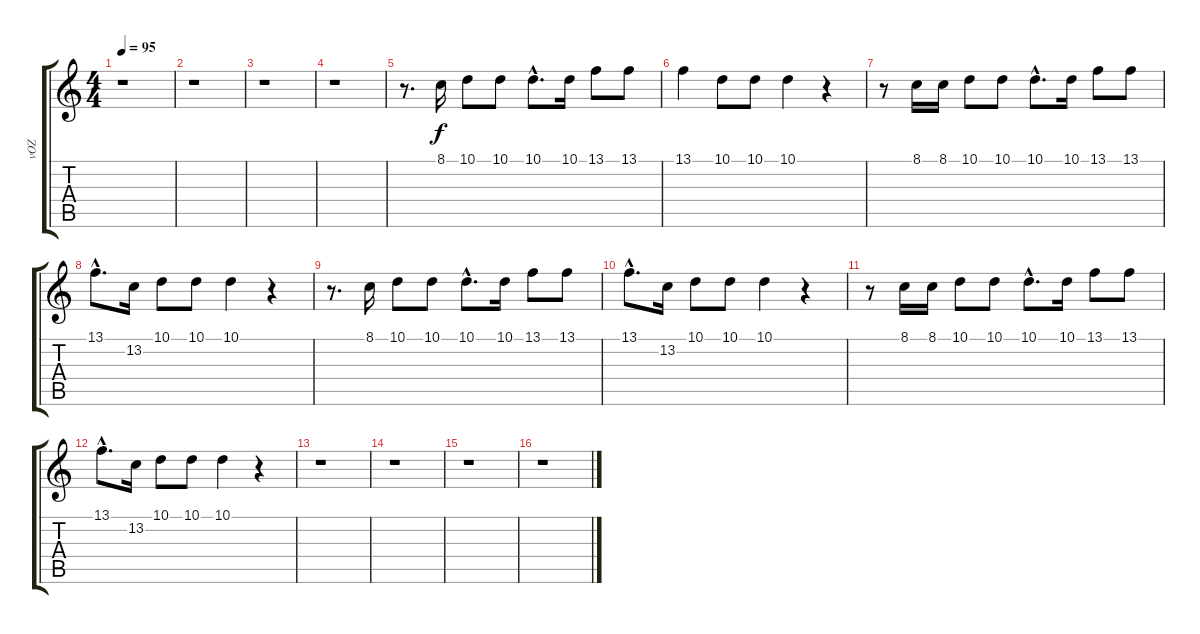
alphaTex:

\track ("vOZ" "vOZ") {instrument shanai}
\staff {score tabs}
\tuning (E4 B3 G3 D3 A2 E2) {hide}
\ts (4 4)
\tempo 95
\clef g2
\ks c
r.1{dy f} |
r.1 |
r.1 |
r.1 |
r.8{d} 8.1.16 10.1.8 10.1.8 10.1{hac}.8{d} 10.1.16 13.1.8 13.1.8 |
13.1.4 10.1.8 10.1.8 10.1.4 r.4 |
r.8 8.1.16 8.1.16 10.1.8 10.1.8 10.1{hac}.8{d} 10.1.16 13.1.8 13.1.8 |
13.1{hac}.8{d} 13.2.16 10.1.8 10.1.8 10.1.4 r.4 |
r.8{d} 8.1.16 10.1.8 10.1.8 10.1{hac}.8{d} 10.1.16 13.1.8 13.1.8 |
13.1{hac}.8{d} 13.2.16 10.1.8 10.1.8 10.1.4 r.4 |
r.8 8.1.16 8.1.16 10.1.8 10.1.8 10.1{hac}.8{d} 10.1.16 13.1.8 13.1.8 |
13.1{hac}.8{d} 13.2.16 10.1.8 10.1.8 10.1.4 r.4 |
r.1 |
r.1 |
r.1 |
r.1
